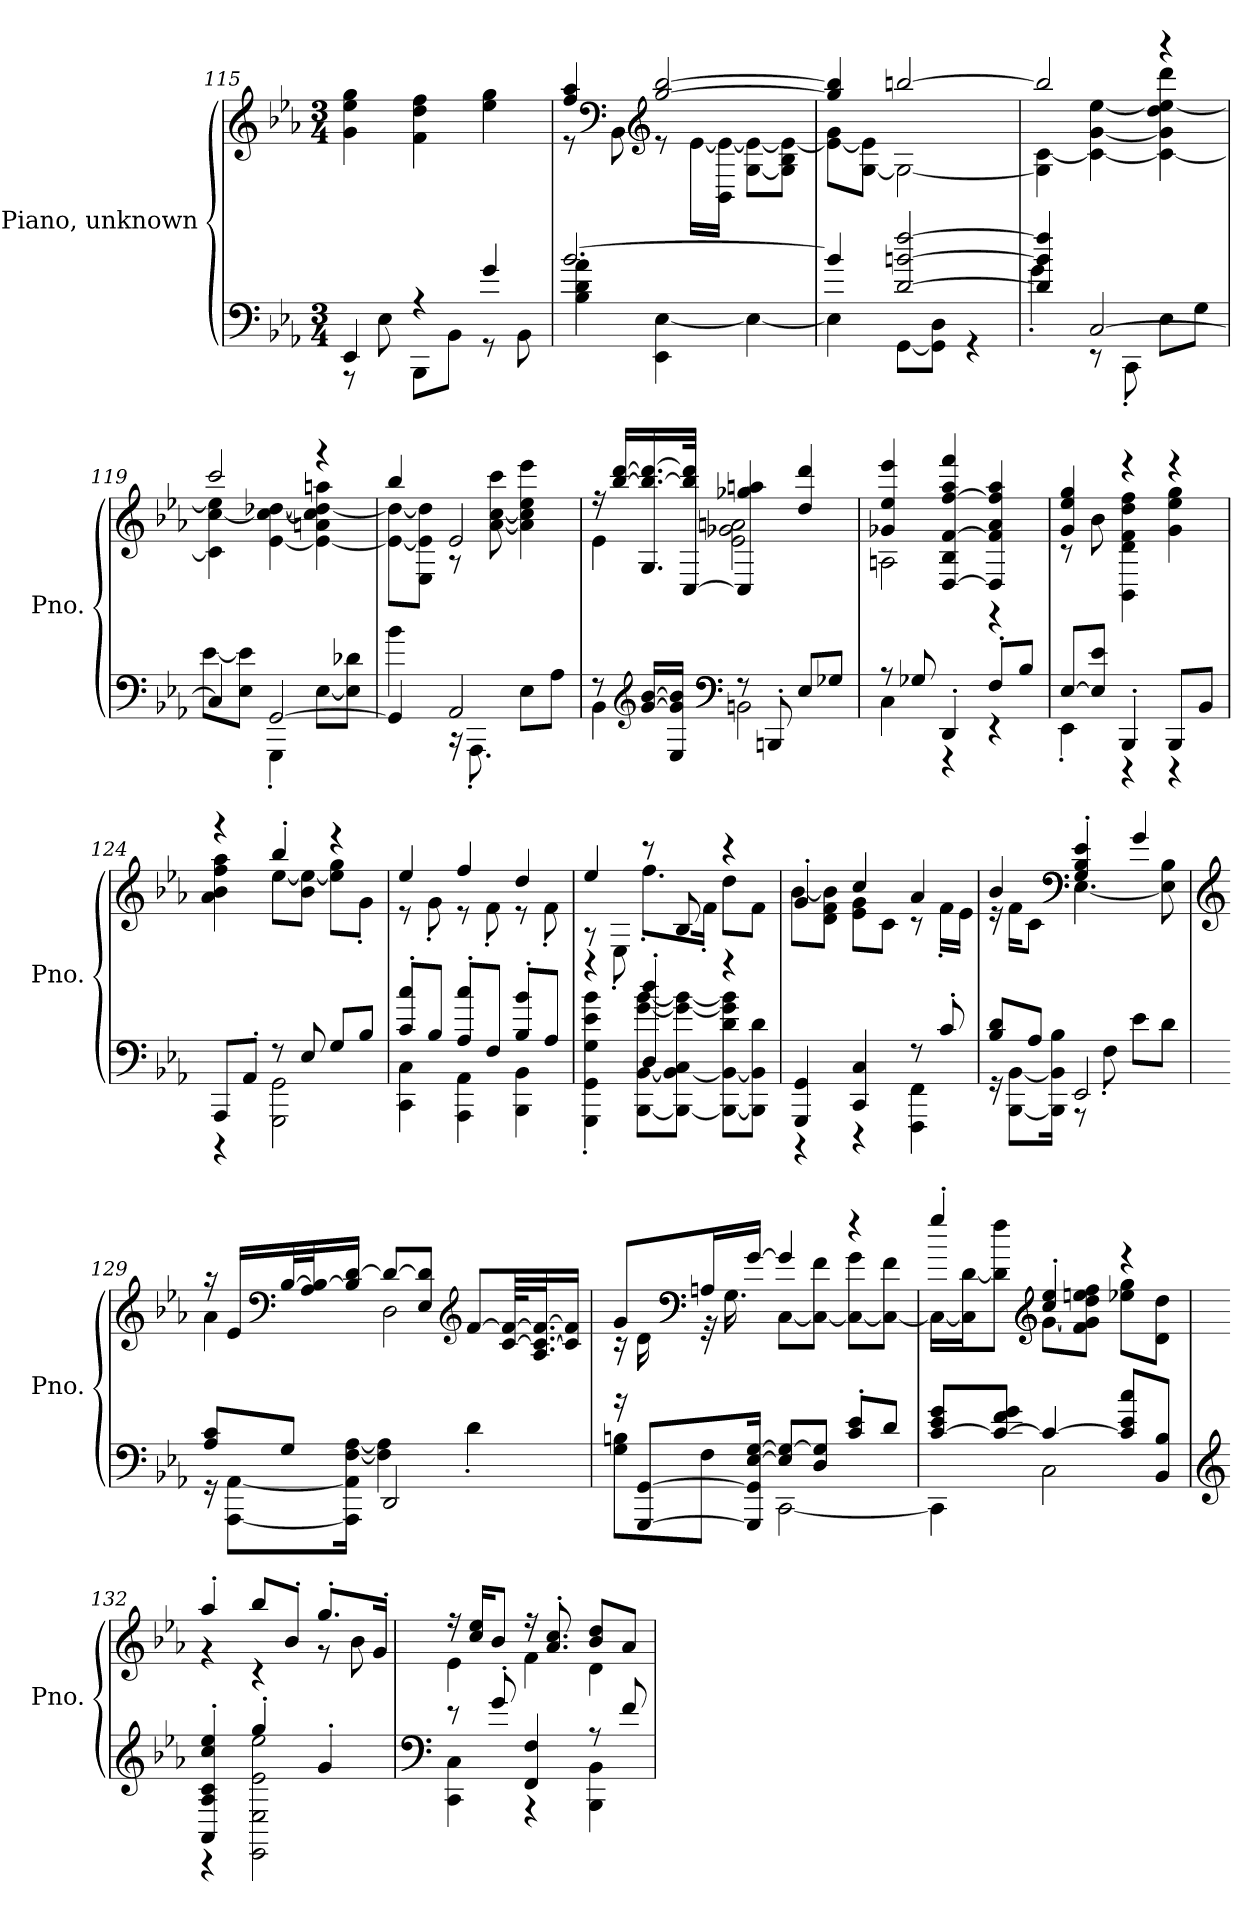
**kern	**kern
*part1	*part1
*staff2	*staff1
*I"Piano, unknown	*
*I'Pno.	*
*clefF4	*clefG2
*k[b-e-a-]	*k[b-e-a-]
*M3/4	*M3/4
=115	=115
*^	*
4EE-/	8r	4g\ 4ee-\ 4gg\
.	8E-\	.
4r	8BBB-\L	4f\ 4dd\ 4ff\
.	8BB-\J	.
4g/	8r	4ee-\ 4gg\
.	8BB-\	.
!!LO:LB:g=z
=116	=116	=116
*	*	*^
[2.b-/	4B-\ 4d\ 4a-\	4ff/ 4aa-/	8r
*	*	*clefF4	*
.	.	.	8BB-\
*	*	*clefG2	*
.	4EE-\ [4E-\	[2gg/ [2bb-/	8r
.	.	.	[16e-\LL
.	.	.	16BB-\ 16e-\_JJ
.	4E-\_	.	[8G\ 8e-\_L
.	.	.	8G\] 8B-\ 8e-\_J
=117	=117	=117	=117
4b-/]	4E-\]	4gg/] 4bb-/]	8e-\_ 8g\L
.	.	.	[8G\ 8e-\]J
[2d/ [2bn/ [2ff/	[8GG\L	[2bbn/	2G\_
.	8GG\] 8D\J	.	.
.	4r	.	.
=118	=118	=118	=118
4d/] 4b/] 4ff/]	4g'\	2bb/]	4G\] [4c\
[2C/	8r	.	4c\_ [4g\ [4ee-\
.	8CC'\	.	.
.	8E-\L	4r	4c\_ 4g\] 4dd\ 4ee-\_ 4ddd\
.	8G\J	.	.
=119	=119	=119	=119
4C/]	[8e-\L	2ccc/	4c\] [4cc\ 4ee-\]
.	8E-\ 8e-\]J	.	.
[2GG/	4GGG'\	.	[4e-\ 4cc\_ [4dd-X\
.	[8E-\L	4r	4e-\_ 4an\ 4cc\] 4dd-\_ 4aan\
.	8E-\] 8d-X\J	.	.
!!LO:LB:g=z	!!
=120	=120	=120	=120
4GG/]	4b-\	4bb-/	8e-\_ 8dd-\_L
.	.	.	8E-\ 8e-\] 8dd-\]J
2AA-/	16r	2e-/	8r
.	8.AAA-'\	.	.
.	.	.	[8a-\ [8cc\ 8ccc\
.	8E-\L	.	4a-\] 4cc\] 4ee-\ 4eee-\
.	8A-\J	.	.
=121	=121	=121	=121
8r	4BB-\	16r	4e-\
.	.	[16bb-/ [16ddd/LL	.
*clefG2	*	*	*
[16g/ [16b-/LL	.	16.G/ 16.bb-/_ 16.ddd/_	.
16E-/ 16g/] 16b-/]JJ	.	.	.
.	.	[32C/ 32bb-/] 32ddd/]JJk	.
*clefF4	*	*	*
8r	2BBn\	4C/] 4gg-X/ 4aan/	2e-\ 2g-X\ 2an\
8BBBn'/	.	.	.
8E-/L	.	4dd/ 4ddd/	.
8G-X/J	.	.	.
=122	=122	=122	=122
8r	4C\	4g-X/ 4ee-/ 4eee-/	2An\
8G-X/	.	.	.
4DD'/	4r	[4D/ 4B-/ [4f/ [4ff/ 4aa-/ 4fff/	.
8F'/L	4r	4D/] 4f/] 4a-/ 4ff/] 4aa-/	4r
8B-/J	.	.	.
=123	=123	=123	=123
[8E-/L	4EE-'\	4g/ 4ee-/ 4gg/	8r
8E-/] 8e-/J	.	.	8b-\
4BBB-'/	4r	4r	4BB-\ 4d\ 4f\ 4dd\ 4ff\
8BBB-/L	4r	4r	4g\ 4ee-\ 4gg\
8BB-/J	.	.	.
!!LO:PB:g=z	!!
=124	=124	=124	=124
8AAA-/L	4r	4r	4a-\ 4b-\ 4ff\ 4aa-\
8AA-'/J	.	.	.
8r	2GGG\ 2GG\	4bb-'/	[8ee-\L
8E-/	.	.	8b-\ 8ee-\_J
8G/L	.	4r	8ee-\] 8gg\L
8B-/J	.	.	8g'\J
=125	=125	=125	=125
8c/' 8cc/'L	4CC\ 4C\	4ee-/	8r
8B-/J	.	.	8g'\
8A-/' 8cc/'L	4AAA-\ 4AA-\	4ff/	8r
8F/J	.	.	8f'\
8B-/' 8b-/'L	4BBB-\ 4BB-\	4dd/	8r
8A-/J	.	.	8f'\
=126	=126	=126	=126
4r	4GGG\' 4GG\' 4G\' 4e-\' 4b-\'	4ee-/	8r
.	.	.	8E-'\
4D/' 4dd/'	[8BBB-\ [8BB-\ [8g\ [8b-\L	8r	8.ff'\L
.	8BBB-\_ 8BB-\_ 8C\ 8g\_ 8b-\_J	8B-/	.
.	.	.	16f'\Jk
4r	8BBB-\_ 8BB-\_ 8d\ 8g\] 8b-\]L	4r	8dd\L
.	8BBB-\] 8BB-\] 8d\J	.	8f\J
=127	=127	=127	=127
4GGG/ 4GG/	4r	4g'/	[8b-\L
.	.	.	8d\ 8f\ 8b-\]J
4CC/ 4C/	4r	4cc/	8e-\ 8g\L
.	.	.	8c\J
8r	4FFF\ 4FF\	4a-/	8r
8c'/	.	.	16f'\LL
.	.	.	16e-\JJ
!!LO:LB:g=z	!!
=128	=128	=128	=128
8B-/ 8d/L	16r	4b-/	16r
.	[8BBB-\ [8BB-\L	.	16f\KL
8A-/J	.	.	8c\J
.	16BBB-\] 16BB-\] 16B-\Jk	.	.
*	*	*clefF4	*
2EE-/	8r	4G/' 4B-/' 4e-/'	[4.E-\
.	8F'\	.	.
.	8e-\L	4g/	.
.	8d\J	.	8E-\] 8B-\
=129	=129	=129	=129
*	*	*clefG2	*
8A-/ 8c/L	16r	16r	4a-\
.	[8AAA-\ [8AA-\L	16e-/LL	.
*	*	*clefF4	*
8G/J	.	[32B-/L	.
.	.	32A-/ 32B-/_J	.
.	16AAA-\] 16AA-\] [16F\ [16A-\Jk	16B-/] [16d/JJ	.
2DD/	4F\] 4A-\]	8d/L_	2D\
.	.	8E-/ 8d/]J	.
*	*	*clefG2	*
.	4d'\	[8f/L	.
.	.	[64c/ 64f/_KLL	.
.	.	32.A-/ 32.c/_ 32.f/_J	.
.	.	16c/] 16f/]JJ	.
!!LO:LB:g=z	!!
=130	=130	=130	=130
16r	8G\ 8Bn\L	8g/L	16r
[8GGG/ [8GG/L	.	.	16d\
*	*	*clefF4	*
.	8F\J	16An/L	32r
.	.	.	16.G\
16GGG/] 16GG/] [16E-/ [16G/Jk	.	[16g/JJ	.
8E-/] 8G/_L	[2CC\	4g/]	[8C\L
8D/ 8G/]J	.	.	8C\_ 8f\J
8c/' 8e-/'L	.	4r	8C\_ 8g\L
8d/J	.	.	8C\_ 8f\J
=131	=131	=131	=131
[8c/ 8e-/ 8g/L	4CC\]	4gg'/	16C\LL_
.	.	.	16C\] [16d\J
8c/_ 8f/ 8g/J	.	.	8d\] 8ff\J
*	*	*clefG2	*
4c/_	2C\	4cc/' 4ee-/'	[8g\L
.	.	.	8f\ 8g\] 8dd\ 8een\ 8ff\J
8c/] 8e-/ 8cc/L	.	4r	8ee-X\ 8gg\L
8BB-/ 8B-/J	.	.	8d\ 8dd\J
=132	=132	=132	=132
*clefG2	*	*	*
4AA-/' 4A-/' 4c/' 4cc/' 4ee-/'	4r	4aa-'/	4r
4gg'/	2EE-\ 2E-\ 2e-\ 2ee-\	8bb-/L	4r
.	.	8b-'/J	.
4g'/	.	8.gg'/L	8r
.	.	.	8b-\
.	.	16g'/Jk	.
!!LO:LB:g=z	!!
=133	=133	=133	=133
*clefF4	*	*	*
8r	4CC\ 4C\	16r	4e-\
.	.	16cc/ 16ee-/KL	.
8g'/	.	8b-/J	.
4FF/ 4F/	4r	16r	4f\
.	.	8.a-/' 8.cc/'	.
8r	4BBB-\ 4BB-\	8b-/ 8dd/L	4d\
8f/	.	8a-/J	.
*v	*v	*	*
*	*v	*v
=	=
*-	*-
